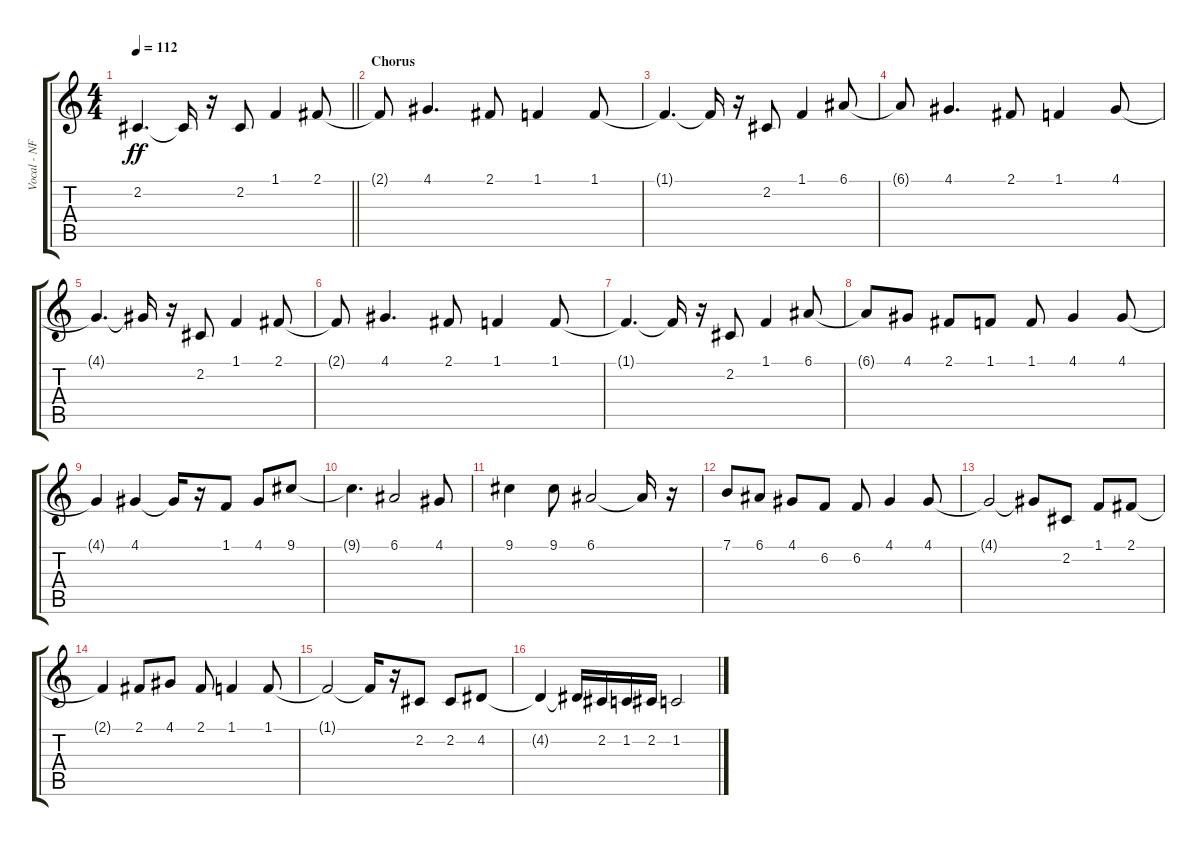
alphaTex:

\track ("Vocal - NF" "Vocal - NF") {instrument lead1square}
\staff {score tabs}
\tuning (E4 B3 G3 D3 A2 E2) {hide}
\ts (4 4)
\tempo 112
\clef g2
\barLineRight lightlight
\ks c
2.2.4{d dy ff} 2.2{t}.16 r.16 2.2.8 1.1.4 2.1.8 |
\section ("" "Chorus")
2.1{t}.8 4.1.4{d} 2.1.8 1.1.4 1.1.8 |
1.1{t}.4{d} 1.1{t}.16 r.16 2.2.8 1.1.4 6.1.8 |
6.1{t}.8 4.1.4{d} 2.1.8 1.1.4 4.1.8 |
4.1{t}.4{d} 4.1{t}.16 r.16 2.2.8 1.1.4 2.1.8 |
2.1{t}.8 4.1.4{d} 2.1.8 1.1.4 1.1.8 |
1.1{t}.4{d} 1.1{t}.16 r.16 2.2.8 1.1.4 6.1.8 |
6.1{t}.8 4.1.8 2.1.8 1.1.8 1.1.8 4.1.4 4.1.8 |
4.1{t}.4 4.1.4 4.1{t}.16 r.16 1.1.8 4.1.8 9.1.8 |
9.1{t}.4{d} 6.1.2 4.1.8 |
9.1.4 9.1.8 6.1.2 6.1{t}.16 r.16 |
7.1.8 6.1.8 4.1.8 6.2.8 6.2.8 4.1.4 4.1.8 |
4.1{t}.2 4.1{t}.8 2.2.8 1.1.8 2.1.8 |
2.1{t}.4 2.1.8 4.1.8 2.1.8 1.1.4 1.1.8 |
1.1{t}.2 1.1{t}.16 r.16 2.2.8 2.2.8 4.2.8 |
4.2{t}.4 4.2{t}.16 2.2.16 1.2.16 2.2.16 1.2.2
